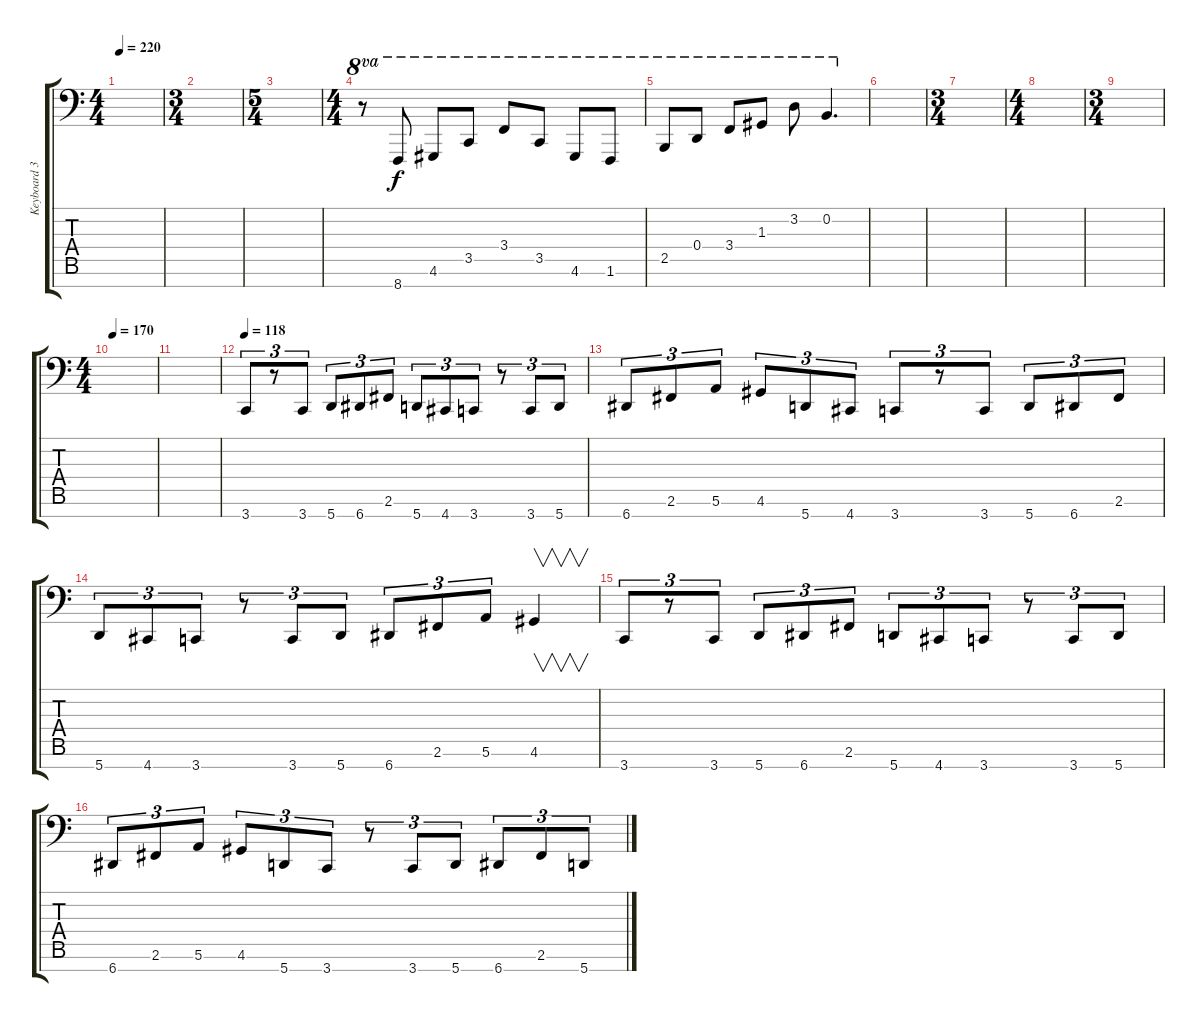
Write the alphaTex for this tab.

\track ("Keyboard 3 (Lead)" "Keyboard 3") {instrument lead2sawtooth}
\staff {score tabs}
\tuning (E4 B3 G3 D3 A2 E2 A1) {hide}
\ts (4 4)
\tempo 220
\clef f4
\ks c
|
\ts (3 4)
|
\ts (5 4)
|
\ts (4 4)
r.8{ot 8va} 8.7.8{ot 8va} 4.6.8{ot 8va} 3.5.8{ot 8va} 3.4.8{ot 8va} 3.5.8{ot 8va} 4.6.8{ot 8va} 1.6.8{ot 8va} |
2.5.8{ot 8va} 0.4.8{ot 8va} 3.4.8{ot 8va} 1.3.8{ot 8va} 3.2.8{ot 8va} 0.2.4{d ot 8va} |
|
\ts (3 4)
|
\ts (4 4)
|
\ts (3 4)
|
\ts (4 4)
\tempo 170
|
|
\tempo 118
3.7.8{tu (3 2) volume 11 instrument lead2sawtooth} r.8{tu (3 2)} 3.7.8{tu (3 2)} 5.7.8{tu (3 2)} 6.7.8{tu (3 2)} 2.6.8{tu (3 2)} 5.7.8{tu (3 2)} 4.7.8{tu (3 2)} 3.7.8{tu (3 2)} r.8{tu (3 2)} 3.7.8{tu (3 2)} 5.7.8{tu (3 2)} |
6.7.8{tu (3 2)} 2.6.8{tu (3 2)} 5.6.8{tu (3 2)} 4.6.8{tu (3 2)} 5.7.8{tu (3 2)} 4.7.8{tu (3 2)} 3.7.8{tu (3 2)} r.8{tu (3 2)} 3.7.8{tu (3 2)} 5.7.8{tu (3 2)} 6.7.8{tu (3 2)} 2.6.8{tu (3 2)} |
5.7.8{tu (3 2)} 4.7.8{tu (3 2)} 3.7.8{tu (3 2)} r.8{tu (3 2)} 3.7.8{tu (3 2)} 5.7.8{tu (3 2)} 6.7.8{tu (3 2)} 2.6.8{tu (3 2)} 5.6.8{tu (3 2)} 4.6.4{v} |
3.7.8{tu (3 2)} r.8{tu (3 2)} 3.7.8{tu (3 2)} 5.7.8{tu (3 2)} 6.7.8{tu (3 2)} 2.6.8{tu (3 2)} 5.7.8{tu (3 2)} 4.7.8{tu (3 2)} 3.7.8{tu (3 2)} r.8{tu (3 2)} 3.7.8{tu (3 2)} 5.7.8{tu (3 2)} |
6.7.8{tu (3 2)} 2.6.8{tu (3 2)} 5.6.8{tu (3 2)} 4.6.8{tu (3 2)} 5.7.8{tu (3 2)} 3.7.8{tu (3 2)} r.8{tu (3 2)} 3.7.8{tu (3 2)} 5.7.8{tu (3 2)} 6.7.8{tu (3 2)} 2.6.8{tu (3 2)} 5.7.8{tu (3 2)}
